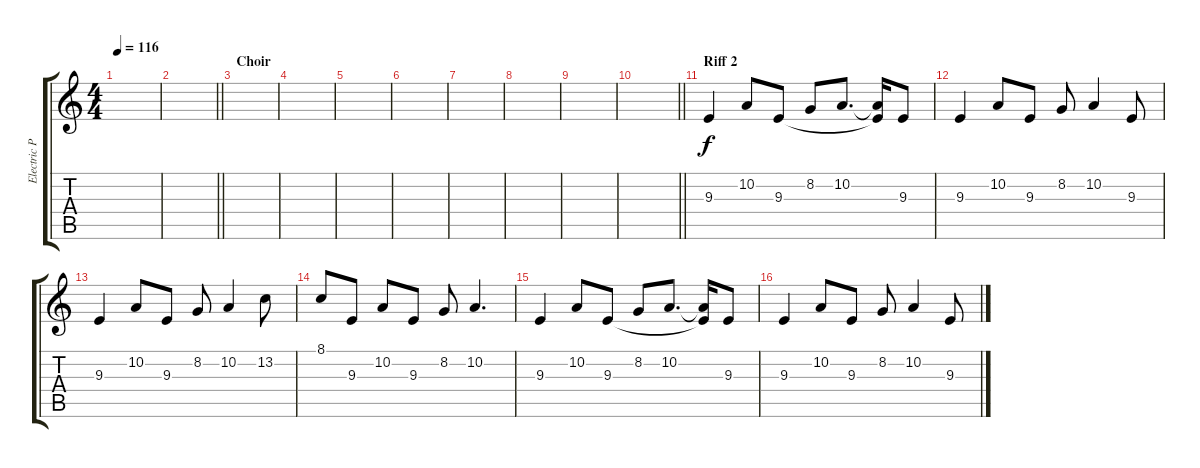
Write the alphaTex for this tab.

\track ("Electric Piano" "Electric P") {instrument electricgrandpiano}
\staff {score tabs}
\tuning (E4 B3 G3 D3 A2 D2) {hide}
\ts (4 4)
\tempo 116
\clef g2
\ks c
|
\barLineRight lightlight
|
\section ("" "Choir")
|
|
|
|
|
|
|
\barLineRight lightlight
|
\section ("" "Riff 2")
9.3.4{instrument fx7echoes} 10.2.8 9.3.8 8.2.8 10.2.8{d} (10.2{t} 9.3{t}).16 9.3.8 |
9.3.4 10.2.8 9.3.8 8.2.8 10.2.4 9.3.8 |
9.3.4 10.2.8 9.3.8 8.2.8 10.2.4 13.2.8 |
8.1.8 9.3.8 10.2.8 9.3.8 8.2.8 10.2.4{d} |
9.3.4 10.2.8 9.3.8 8.2.8 10.2.8{d} (10.2{t} 9.3{t}).16 9.3.8 |
9.3.4 10.2.8 9.3.8 8.2.8 10.2.4 9.3.8
